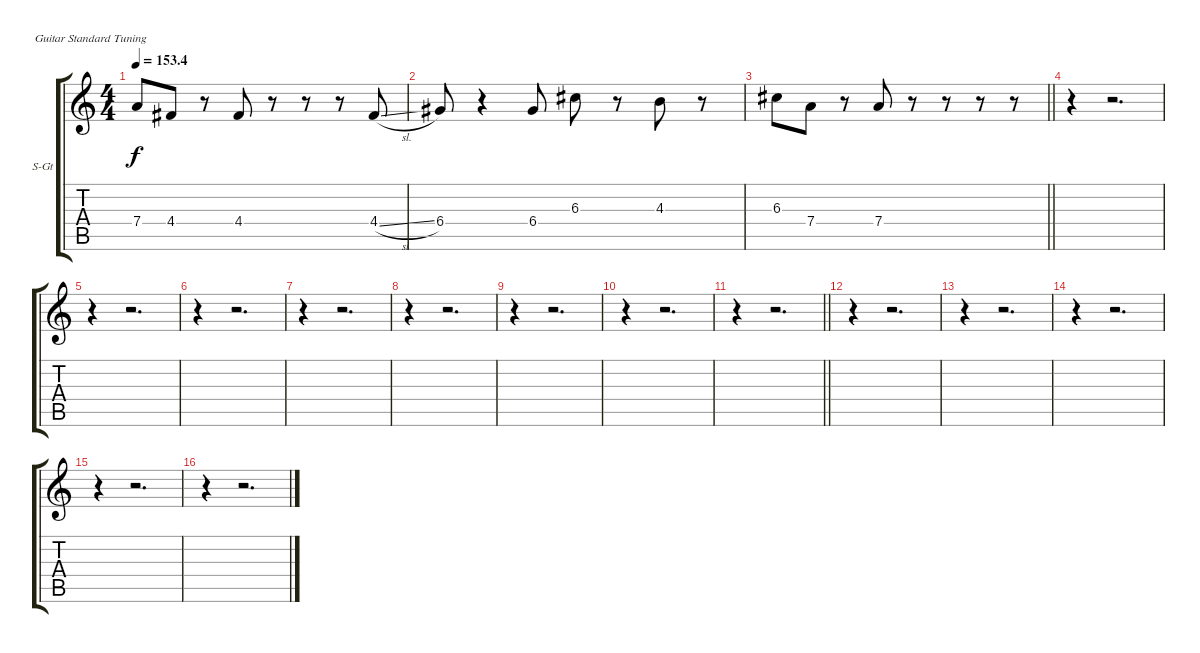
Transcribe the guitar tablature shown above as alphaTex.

\bracketExtendMode groupsimilarinstruments
\firstSystemTrackNameOrientation horizontal
\otherSystemsTrackNameOrientation horizontal
\track ("trumpet" "S-Gt") {instrument tuba}
\staff {score tabs}
\tuning (E4 B3 G3 D3 A2 E2)
\displaytranspose 12
\ts (4 4)
\tempo
153.4
\accidentals auto
\clef g2
\ottava regular
\simile none
\ks c
7.4.8{dy f} 4.4.8 r.8 4.4.8 r.8 r.8 r.8 4.4{sl}.8 |
6.4.8 r.4 6.4.8 6.3.8 r.8 4.3.8 r.8 |
\barLineRight lightlight
6.3.8 7.4.8 r.8 7.4.8 r.8 r.8 r.8 r.8 |
r.4 r.2{d} |
r.4 r.2{d} |
r.4 r.2{d} |
r.4 r.2{d} |
r.4 r.2{d} |
r.4 r.2{d} |
r.4 r.2{d} |
\barLineRight lightlight
r.4 r.2{d} |
r.4 r.2{d} |
r.4 r.2{d} |
r.4 r.2{d} |
r.4 r.2{d} |
r.4 r.2{d}
